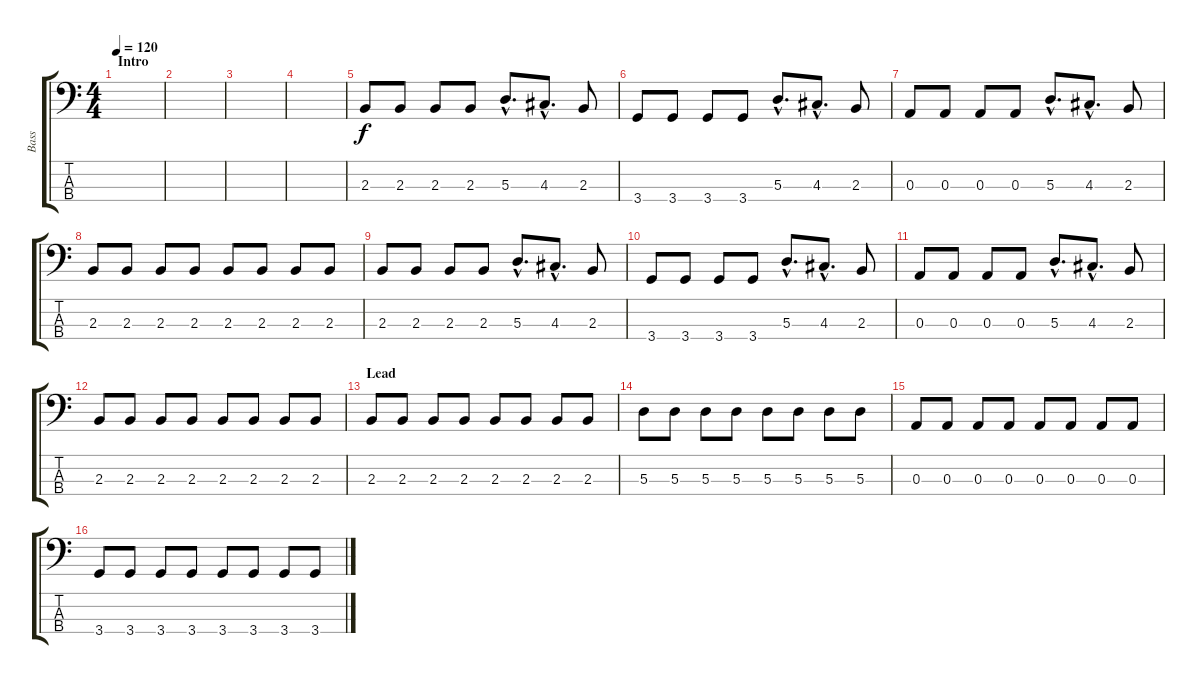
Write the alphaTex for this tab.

\track ("Bass" "Bass") {instrument electricbassfinger}
\staff {score tabs}
\tuning (G2 D2 A1 E1) {hide}
\ts (4 4)
\section ("" "Intro")
\tempo 120
\clef f4
\ks c
|
|
|
|
2.3.8 2.3.8 2.3.8 2.3.8 5.3{hac}.8{d} 4.3{hac}.8{d} 2.3.8 |
3.4.8 3.4.8 3.4.8 3.4.8 5.3{hac}.8{d} 4.3{hac}.8{d} 2.3.8 |
0.3.8 0.3.8 0.3.8 0.3.8 5.3{hac}.8{d} 4.3{hac}.8{d} 2.3.8 |
2.3.8 2.3.8 2.3.8 2.3.8 2.3.8 2.3.8 2.3.8 2.3.8 |
2.3.8 2.3.8 2.3.8 2.3.8 5.3{hac}.8{d} 4.3{hac}.8{d} 2.3.8 |
3.4.8 3.4.8 3.4.8 3.4.8 5.3{hac}.8{d} 4.3{hac}.8{d} 2.3.8 |
0.3.8 0.3.8 0.3.8 0.3.8 5.3{hac}.8{d} 4.3{hac}.8{d} 2.3.8 |
2.3.8 2.3.8 2.3.8 2.3.8 2.3.8 2.3.8 2.3.8 2.3.8 |
\section ("" "Lead")
2.3.8 2.3.8 2.3.8 2.3.8 2.3.8 2.3.8 2.3.8 2.3.8 |
5.3.8 5.3.8 5.3.8 5.3.8 5.3.8 5.3.8 5.3.8 5.3.8 |
0.3.8 0.3.8 0.3.8 0.3.8 0.3.8 0.3.8 0.3.8 0.3.8 |
3.4.8 3.4.8 3.4.8 3.4.8 3.4.8 3.4.8 3.4.8 3.4.8
